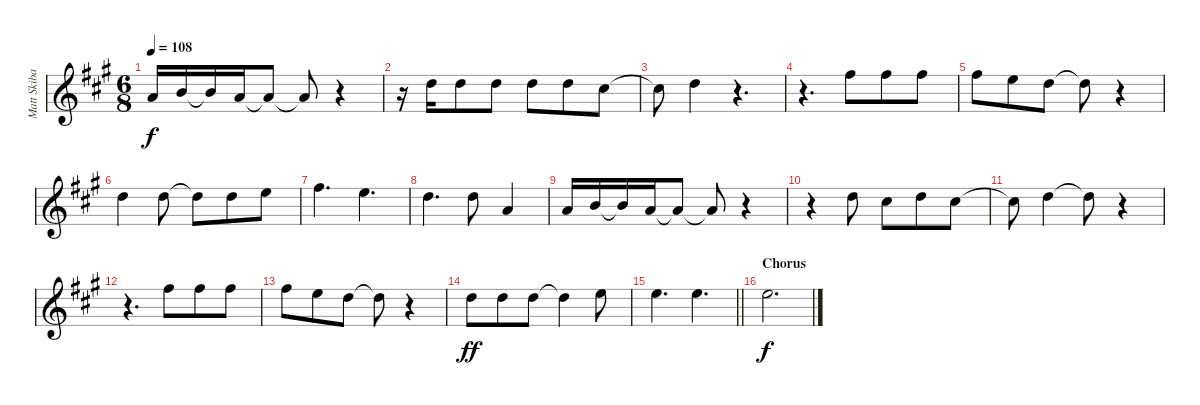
\track ("Matt Skiba - Vocals" "Matt Skiba") {instrument overdrivenguitar}
\staff {score}
\tuning (E4 B3 G3 D3 A2 E2) {hide}
\ts (6 8)
\tempo 108
\clef g2
\ks a
2.3.16{dy f} 0.2.16 0.2{t}.16 2.3.16 2.3{t}.8 2.3{t}.8 r.4 |
r.16 3.2.16 3.2.8 3.2.8 3.2.8 3.2.8 6.3.8 |
6.3{t}.8 3.2.4 r.4{d} |
r.4{d} 2.1.8 2.1.8 2.1.8 |
2.1.8 0.1.8 3.2.8 3.2{t}.8 r.4 |
3.2.4 3.2.8 3.2{t}.8 3.2.8 0.1.8 |
2.1.4{d} 0.1.4{d} |
3.2.4{d} 3.2.8 7.4.4 |
2.3.16 0.2.16 0.2{t}.16 2.3.16 2.3{t}.8 2.3{t}.8 r.4 |
r.4 7.3.8 6.3.8 3.2.8 2.2.8 |
2.2{t}.8 3.2.4 3.2{t}.8 r.4 |
r.4{d} 2.1.8 2.1.8 2.1.8 |
2.1.8 0.1.8 3.2.8 3.2{t}.8 r.4 |
3.2.8{dy ff} 3.2.8 3.2.8 3.2{t}.4 0.1.8 |
\barLineRight lightlight
0.1.4{d} 5.2.4{d} |
\section ("" "Chorus")
0.1.2{d dy f}
